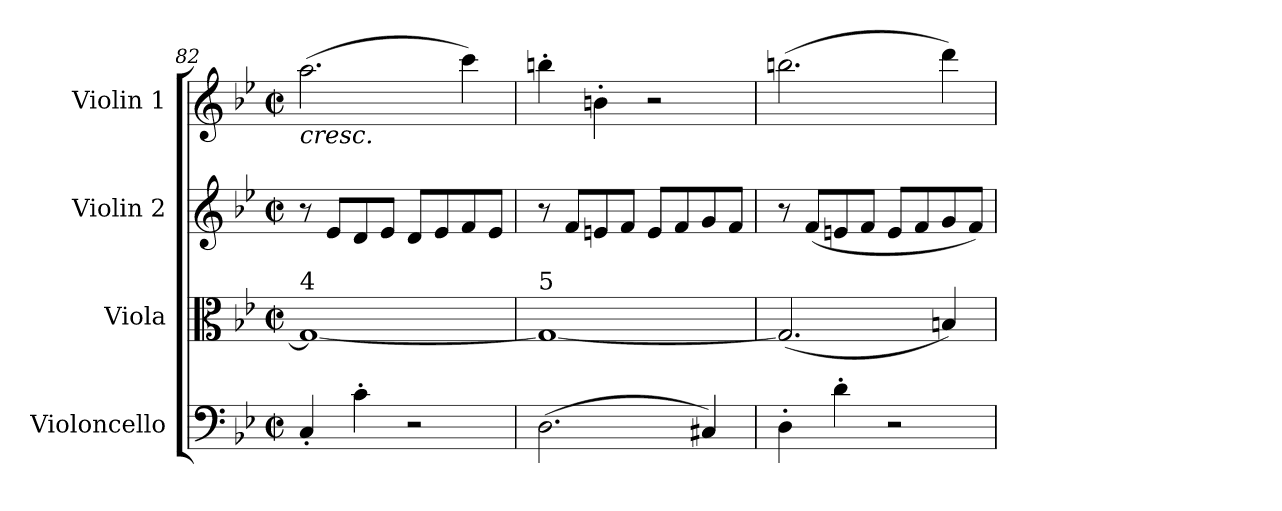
**kern	**kern	**kern	**kern
*part4	*part3	*part2	*part1
*staff4	*staff3	*staff2	*staff1
*I"Violoncello	*I"Viola	*I"Violin 2	*I"Violin 1
*I'Vc	*I'Vla	*I'Vln	*I'Vln
*clefF4	*clefC3	*clefG2	*clefG2
*k[b-e-]	*k[b-e-]	*k[b-e-]	*k[b-e-]
*M2/2	*M2/2	*M2/2	*M2/2
*met(c|)	*met(c|)	*met(c|)	*met(c|)
=82	=82	=82	=82
!	!	!	!LO:TX:b:i:t=cresc.
!	!LO:TX:a:t=4	!	!
4C'/	1G_	8r	(2.aa\
.	.	8e-/L	.
4c'\	.	8d/	.
.	.	8e-/J	.
2r	.	8d/L	.
.	.	8e-/	.
.	.	8f/	4ccc\)
.	.	8e-/J	.
=83	=83	=83	=83
!	!LO:TX:a:t=5	!	!
(2.D\	1G_	8r	4bbn'\
.	.	8f/L	.
.	.	8en/	4bn'\
.	.	8f/J	.
.	.	8e/L	2r
.	.	8f/	.
4C#X/)	.	8g/	.
.	.	8f/J	.
=84	=84	=84	=84
4D'\	(2.G/]	8r	(2.bbn\
.	.	(<8f/L	.
4d'\	.	8en/	.
.	.	8f/J	.
2r	.	8e/L	.
.	.	8f/	.
.	4Bn/)	8g/	4ddd\)
.	.	8f/J)	.
=	=	=	=
*-	*-	*-	*-
